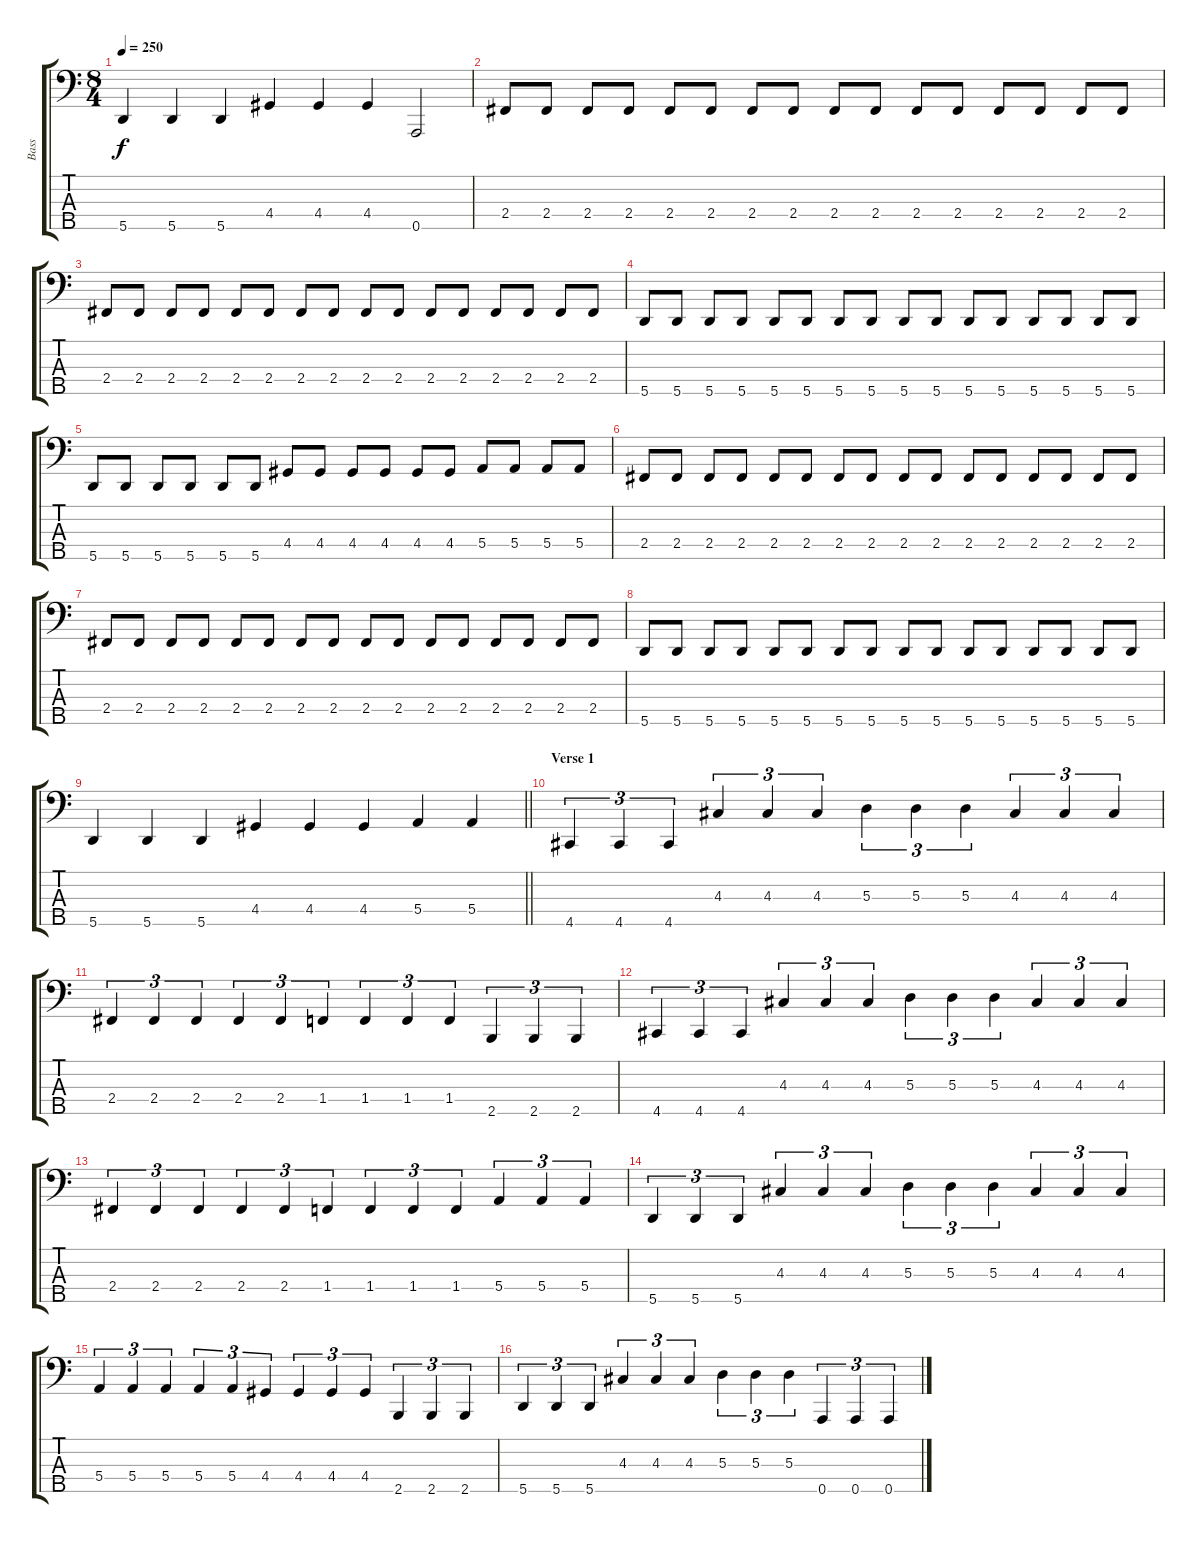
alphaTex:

\track ("Bass" "Bass") {instrument electricbasspick}
\staff {score tabs}
\tuning (G2 D2 A1 E1 A0) {hide}
\ts (8 4)
\tempo 250
\clef f4
\ks c
5.5.4{dy f} 5.5.4 5.5.4 4.4.4 4.4.4 4.4.4 0.5.2 |
2.4.8 2.4.8 2.4.8 2.4.8 2.4.8 2.4.8 2.4.8 2.4.8 2.4.8 2.4.8 2.4.8 2.4.8 2.4.8 2.4.8 2.4.8 2.4.8 |
2.4.8 2.4.8 2.4.8 2.4.8 2.4.8 2.4.8 2.4.8 2.4.8 2.4.8 2.4.8 2.4.8 2.4.8 2.4.8 2.4.8 2.4.8 2.4.8 |
5.5.8 5.5.8 5.5.8 5.5.8 5.5.8 5.5.8 5.5.8 5.5.8 5.5.8 5.5.8 5.5.8 5.5.8 5.5.8 5.5.8 5.5.8 5.5.8 |
5.5.8 5.5.8 5.5.8 5.5.8 5.5.8 5.5.8 4.4.8 4.4.8 4.4.8 4.4.8 4.4.8 4.4.8 5.4.8 5.4.8 5.4.8 5.4.8 |
2.4.8 2.4.8 2.4.8 2.4.8 2.4.8 2.4.8 2.4.8 2.4.8 2.4.8 2.4.8 2.4.8 2.4.8 2.4.8 2.4.8 2.4.8 2.4.8 |
2.4.8 2.4.8 2.4.8 2.4.8 2.4.8 2.4.8 2.4.8 2.4.8 2.4.8 2.4.8 2.4.8 2.4.8 2.4.8 2.4.8 2.4.8 2.4.8 |
5.5.8 5.5.8 5.5.8 5.5.8 5.5.8 5.5.8 5.5.8 5.5.8 5.5.8 5.5.8 5.5.8 5.5.8 5.5.8 5.5.8 5.5.8 5.5.8 |
\barLineRight lightlight
5.5.4 5.5.4 5.5.4 4.4.4 4.4.4 4.4.4 5.4.4 5.4.4 |
\section ("" "Verse 1")
4.5.4{tu (3 2)} 4.5.4{tu (3 2)} 4.5.4{tu (3 2)} 4.3.4{tu (3 2)} 4.3.4{tu (3 2)} 4.3.4{tu (3 2)} 5.3.4{tu (3 2)} 5.3.4{tu (3 2)} 5.3.4{tu (3 2)} 4.3.4{tu (3 2)} 4.3.4{tu (3 2)} 4.3.4{tu (3 2)} |
2.4.4{tu (3 2)} 2.4.4{tu (3 2)} 2.4.4{tu (3 2)} 2.4.4{tu (3 2)} 2.4.4{tu (3 2)} 1.4.4{tu (3 2)} 1.4.4{tu (3 2)} 1.4.4{tu (3 2)} 1.4.4{tu (3 2)} 2.5.4{tu (3 2)} 2.5.4{tu (3 2)} 2.5.4{tu (3 2)} |
4.5.4{tu (3 2)} 4.5.4{tu (3 2)} 4.5.4{tu (3 2)} 4.3.4{tu (3 2)} 4.3.4{tu (3 2)} 4.3.4{tu (3 2)} 5.3.4{tu (3 2)} 5.3.4{tu (3 2)} 5.3.4{tu (3 2)} 4.3.4{tu (3 2)} 4.3.4{tu (3 2)} 4.3.4{tu (3 2)} |
2.4.4{tu (3 2)} 2.4.4{tu (3 2)} 2.4.4{tu (3 2)} 2.4.4{tu (3 2)} 2.4.4{tu (3 2)} 1.4.4{tu (3 2)} 1.4.4{tu (3 2)} 1.4.4{tu (3 2)} 1.4.4{tu (3 2)} 5.4.4{tu (3 2)} 5.4.4{tu (3 2)} 5.4.4{tu (3 2)} |
5.5.4{tu (3 2)} 5.5.4{tu (3 2)} 5.5.4{tu (3 2)} 4.3.4{tu (3 2)} 4.3.4{tu (3 2)} 4.3.4{tu (3 2)} 5.3.4{tu (3 2)} 5.3.4{tu (3 2)} 5.3.4{tu (3 2)} 4.3.4{tu (3 2)} 4.3.4{tu (3 2)} 4.3.4{tu (3 2)} |
5.4.4{tu (3 2)} 5.4.4{tu (3 2)} 5.4.4{tu (3 2)} 5.4.4{tu (3 2)} 5.4.4{tu (3 2)} 4.4.4{tu (3 2)} 4.4.4{tu (3 2)} 4.4.4{tu (3 2)} 4.4.4{tu (3 2)} 2.5.4{tu (3 2)} 2.5.4{tu (3 2)} 2.5.4{tu (3 2)} |
5.5.4{tu (3 2)} 5.5.4{tu (3 2)} 5.5.4{tu (3 2)} 4.3.4{tu (3 2)} 4.3.4{tu (3 2)} 4.3.4{tu (3 2)} 5.3.4{tu (3 2)} 5.3.4{tu (3 2)} 5.3.4{tu (3 2)} 0.5.4{tu (3 2)} 0.5.4{tu (3 2)} 0.5.4{tu (3 2)}
